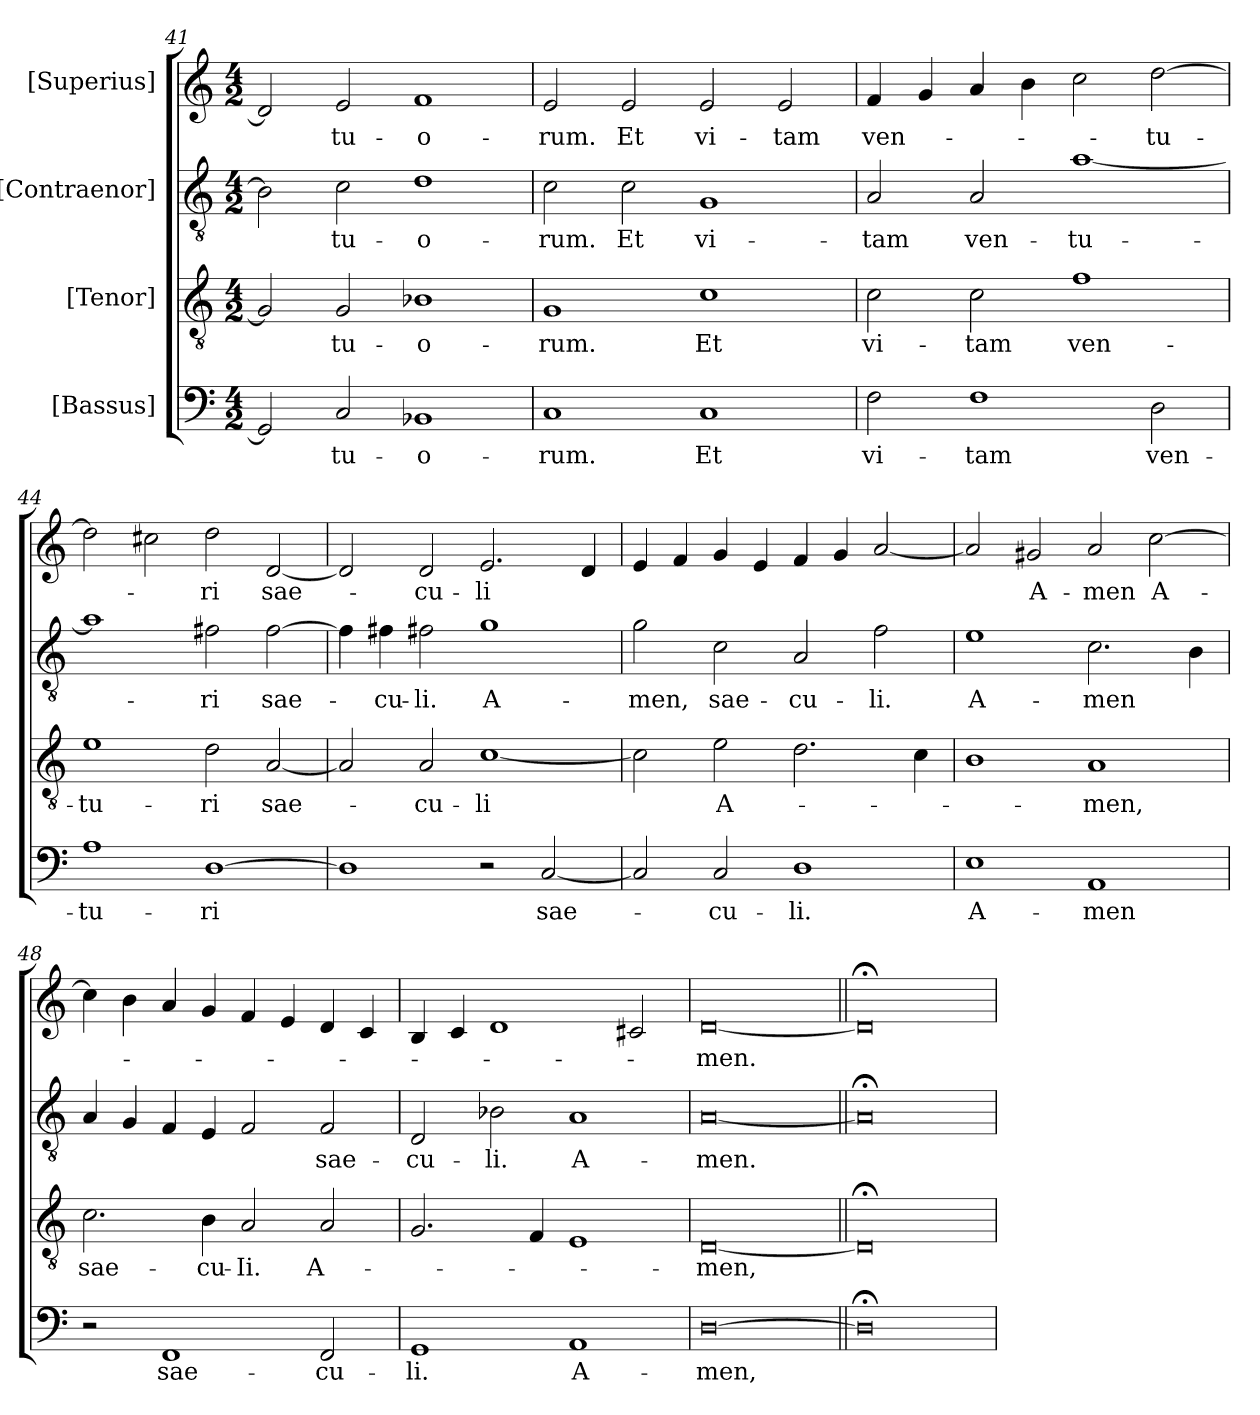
**kern	**text	**kern	**text	**kern	**text	**kern	**text
*part4	*part4	*part3	*part3	*part2	*part2	*part1	*part1
*staff4	*staff4	*staff3	*staff3	*staff2	*staff2	*staff1	*staff1
*I"[Bassus]	*	*I"[Tenor]	*	*I"[Contraenor]	*	*I"[Superius]	*
*clefF4	*	*clefGv2	*	*clefGv2	*	*clefG2	*
*k[]	*	*k[]	*	*k[]	*	*k[]	*
*M4/2	*	*M4/2	*	*M4/2	*	*M4/2	*
=41	=41	=41	=41	=41	=41	=41	=41
2GG/]	.	2G/]	.	2B\]	.	2d/]	.
2C/	-tu-	2G/	-tu-	2c\	-tu-	2e/	-tu-
1BB-X/	-o-	1B-X\	-o-	1d/	-o-	1f/	-o-
=42	=42	=42	=42	=42	=42	=42	=42
1C/	-rum.	1G/	-rum.	2c\	-rum.	2e/	-rum.
.	.	.	.	2c\	Et	2e/	Et
1C/	Et	1c/	Et	1G/	vi-	2e/	vi-
.	.	.	.	.	.	2e/	-tam
=43	=43	=43	=43	=43	=43	=43	=43
2F\	vi-	2c\	vi-	2A/	-tam	4f/	ven-
.	.	.	.	.	.	4g/	.
1F/	-tam	2c\	-tam	2A/	ven-	4a/	.
.	.	.	.	.	.	4b\	.
.	.	1f/	ven-	[1a/	-tu-	2cc\	.
2D\	ven-	.	.	.	.	[2dd\	-tu-
=44	=44	=44	=44	=44	=44	=44	=44
1A/	-tu-	1e/	-tu-	1a/]	.	2dd\]	.
.	.	.	.	.	.	2cc#X\	.
[1D\	-ri	2d\	-ri	2f#X\	-ri	2dd\	-ri
.	.	[2A/	sae-	[2f#\	sae-	[2d/	sae-
=45	=45	=45	=45	=45	=45	=45	=45
1D\]	.	2A/]	.	4f#\]	.	2d/]	.
.	.	.	.	4f#X\	-cu-	.	.
.	.	2A/	-cu-	2f#X\	-li.	2d/	-cu-
2r	.	[1c/	-li	1g/	A-	2.e/	-li
[2C/	sae-	.	.	.	.	.	.
.	.	.	.	.	.	4d/	.
=46	=46	=46	=46	=46	=46	=46	=46
2C/]	.	2c\]	.	2g\	-men,	4e/	.
.	.	.	.	.	.	4f/	.
2C/	-cu-	2e\	A-	2c\	sae-	4g/	.
.	.	.	.	.	.	4e/	.
1D\	-li.	2.d\	.	2A/	-cu-	4f/	.
.	.	.	.	.	.	4g/	.
.	.	.	.	2f\	-li.	[2a/	.
.	.	4c\	.	.	.	.	.
=47	=47	=47	=47	=47	=47	=47	=47
1E/	A-	1B\	.	1e/	A-	2a/]	.
.	.	.	.	.	.	2g#X/	A-
1AA/	-men	1A/	-men,	2.c\	-men	2a/	-men
.	.	.	.	.	.	[2cc\	A-
.	.	.	.	4B\	.	.	.
=48	=48	=48	=48	=48	=48	=48	=48
2r	.	2.c\	sae-	4A/	.	4cc\]	.
.	.	.	.	4G/	.	4b\	.
1FF/	sae-	.	.	4F/	.	4a/	.
.	.	4B\	-cu-	4E/	.	4g/	.
.	.	2A/	-Ii.	2F/	.	4f/	.
.	.	.	.	.	.	4e/	.
2FF/	-cu-	2A/	A-	2F/	sae-	4d/	.
.	.	.	.	.	.	4c/	.
=49	=49	=49	=49	=49	=49	=49	=49
1GG/	-li.	2.G/	.	2D/	-cu-	4B/	.
.	.	.	.	.	.	4c/	.
.	.	.	.	2B-X\	-li.	1d/	.
.	.	4F/	.	.	.	.	.
1AA/	A-	1E/	.	1A/	A-	.	.
.	.	.	.	.	.	2c#X/	.
=50	=50	=50	=50	=50	=50	=50	=50
[0D\	-men,	[0D/	-men,	[0A/	-men.	[0d/	-men.
=51||	=51||	=51||	=51||	=51||	=51||	=51||	=51||
0D;<\]	.	0D;</]	.	0A;</]	.	0d;</]	.
=	=	=	=	=	=	=	=
*-	*-	*-	*-	*-	*-	*-	*-
